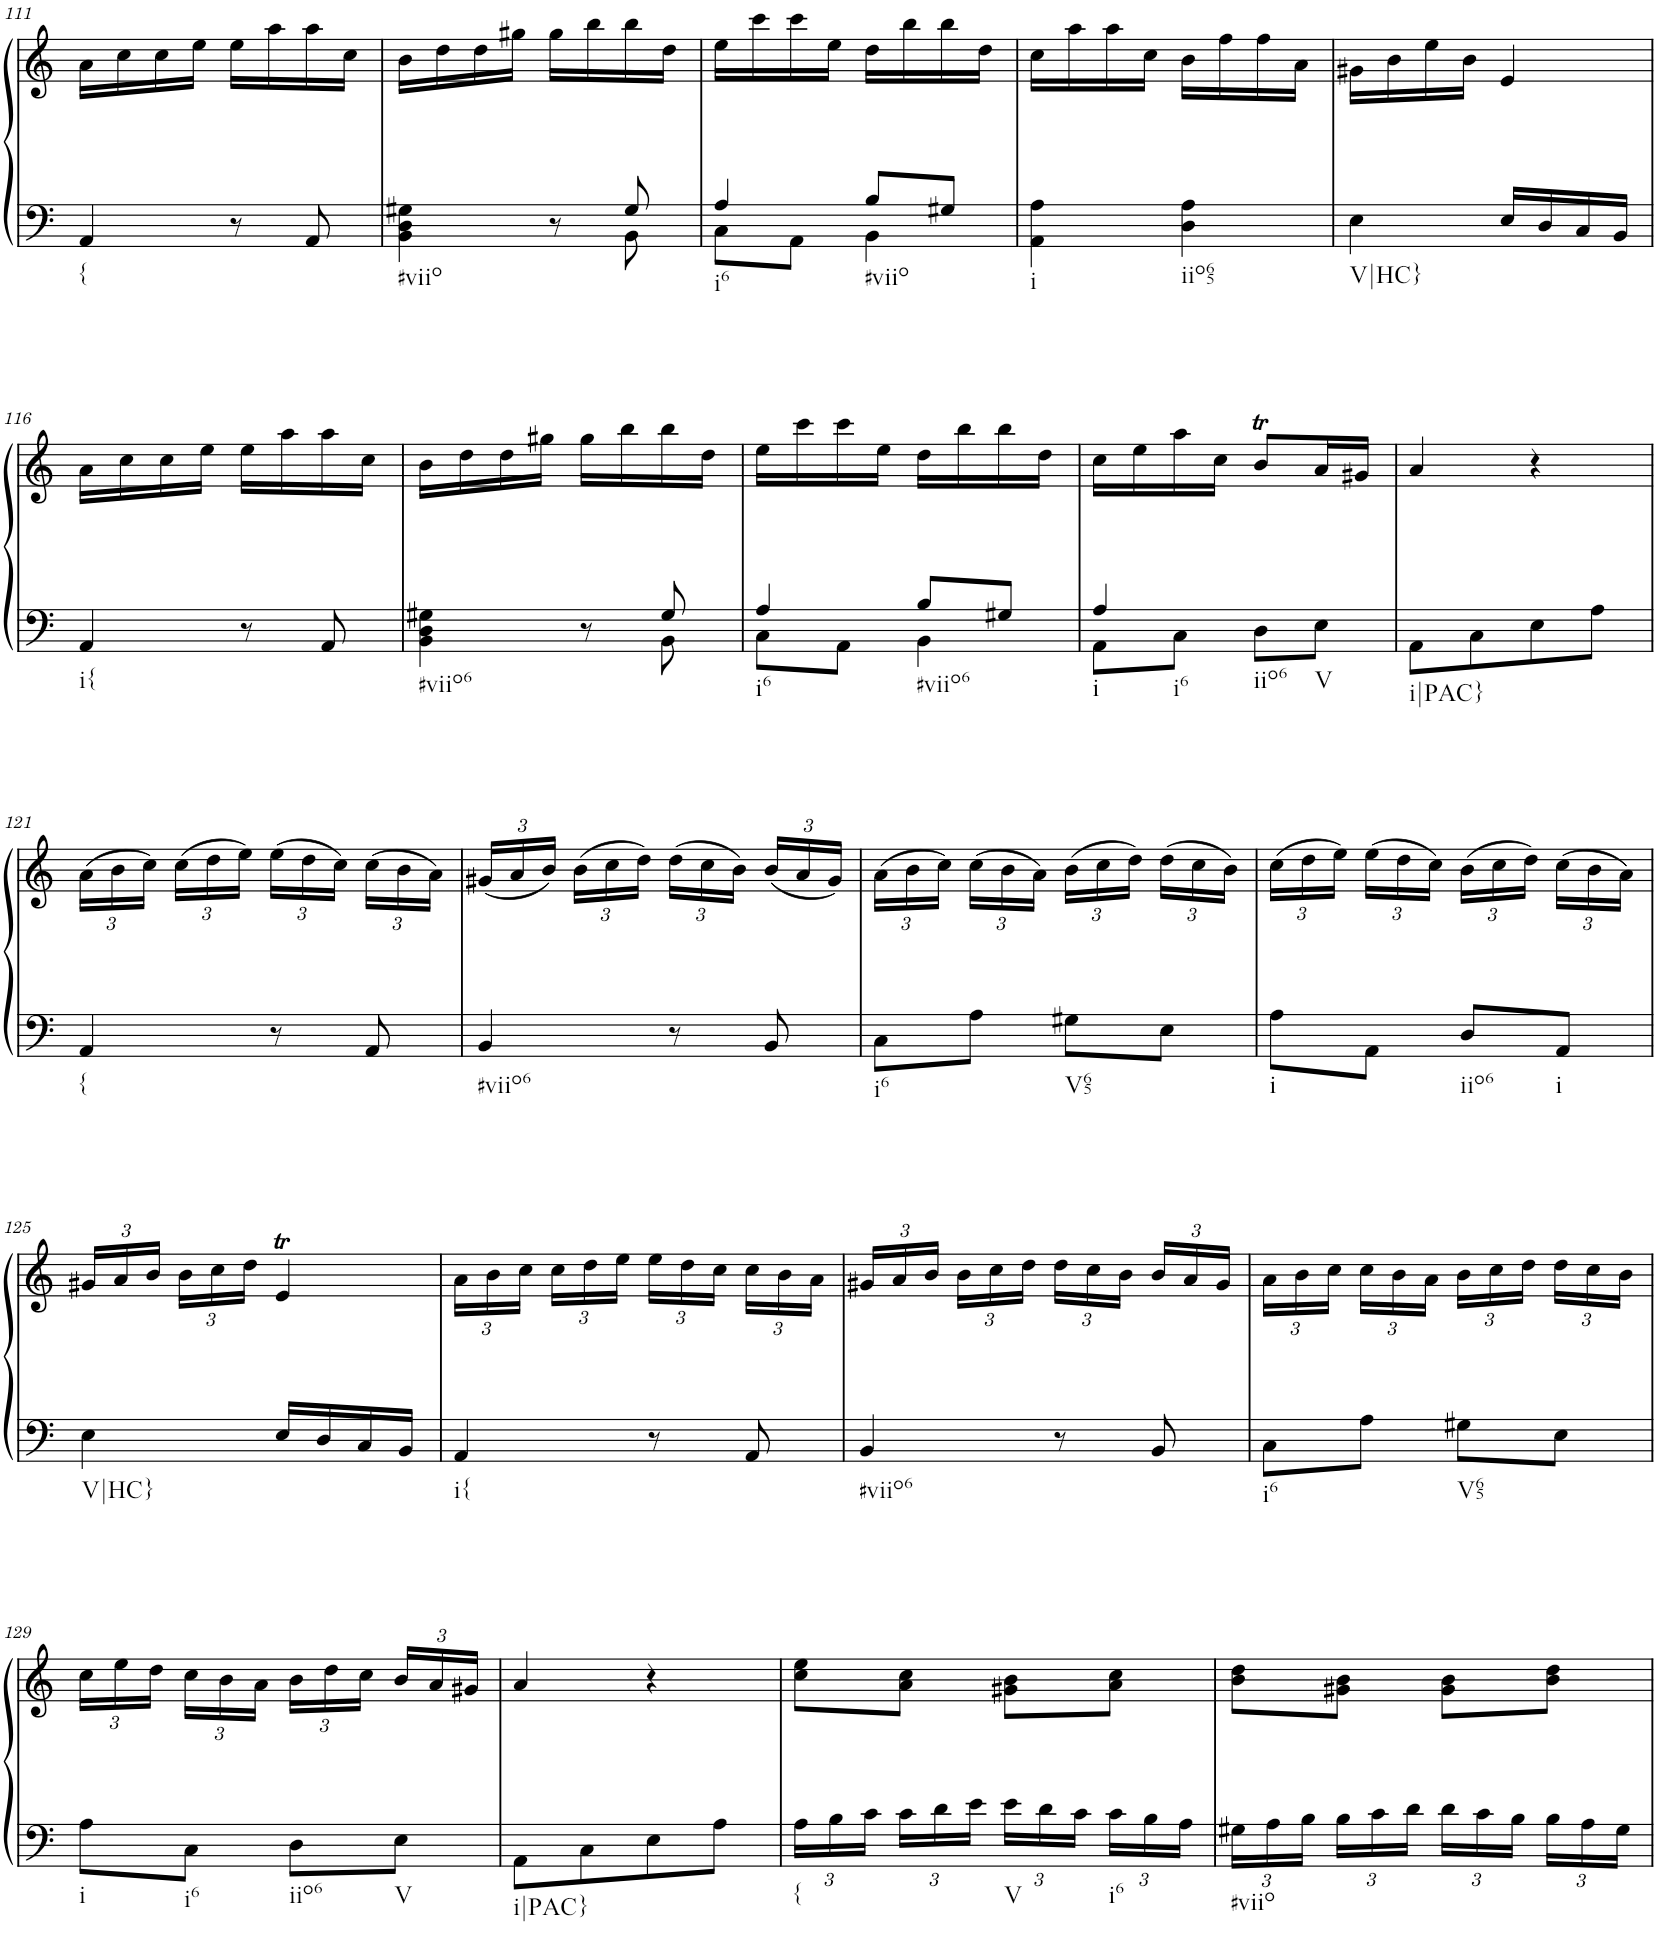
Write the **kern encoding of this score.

**kern	**kern
*part1	*part1
*staff2	*staff1
*I"Piano	*
*I'Pno.	*
!!LO:PB:g=z
*clefF4	*clefG2
*k[]	*k[]
*M2/4	*M2/4
=111	=111
!LO:TX:b:t={	!
4AA/	16a\LL
.	16cc\
.	16cc\
.	16ee\JJ
8r	16ee\LL
.	16aa\
8AA/	16aa\
.	16cc\JJ
=112	=112
*^	*
!LO:TX:b:t=#viio	!	!
4BB\ 4D\ 4G#X\	4.ryy	16b\LL
.	.	16dd\
.	.	16dd\
.	.	16gg#X\JJ
8r	.	16gg#\LL
.	.	16bb\
8G#/	8BB\	16bb\
.	.	16dd\JJ
=113	=113	=113
!LO:TX:b:t=i6	!	!
4A/	8C\L	16ee\LL
.	.	16ccc\
.	8AA\J	16ccc\
.	.	16ee\JJ
!LO:TX:b:t=#viio	!	!
8B/L	4BB\	16dd\LL
.	.	16bb\
8G#X/J	.	16bb\
.	.	16dd\JJ
*v	*v	*
=114	=114
!LO:TX:b:t=i	!
4AA\ 4A\	16cc\LL
.	16aa\
.	16aa\
.	16cc\JJ
!LO:TX:b:t=iio65	!
4D\ 4A\	16b\LL
.	16ff\
.	16ff\
.	16a\JJ
=115	=115
!LO:TX:b:t=V|HC}	!
4E\	16g#X\LL
.	16b\
.	16ee\
.	16b\JJ
16E/LL	4e/
16D/	.
16C/	.
16BB/JJ	.
!!LO:LB:g=z
=116	=116
!LO:TX:b:t=i{	!
4AA/	16a\LL
.	16cc\
.	16cc\
.	16ee\JJ
8r	16ee\LL
.	16aa\
8AA/	16aa\
.	16cc\JJ
=117	=117
*^	*
!LO:TX:b:t=#viio6	!	!
4BB\ 4D\ 4G#X\	4.ryy	16b\LL
.	.	16dd\
.	.	16dd\
.	.	16gg#X\JJ
8r	.	16gg#\LL
.	.	16bb\
8G#/	8BB\	16bb\
.	.	16dd\JJ
=118	=118	=118
!LO:TX:b:t=i6	!	!
4A/	8C\L	16ee\LL
.	.	16ccc\
.	8AA\J	16ccc\
.	.	16ee\JJ
!LO:TX:b:t=#viio6	!	!
8B/L	4BB\	16dd\LL
.	.	16bb\
8G#X/J	.	16bb\
.	.	16dd\JJ
=119	=119	=119
!LO:TX:b:t=i	!	!
!LO:TX:b:t=i6	!	!
4A/	8AA\L	16cc\LL
.	.	16ee\
.	8C\J	16aa\
.	.	16cc\JJ
!LO:TX:b:t=iio6	!	!
8D\L	4ryy	8bt/L
!LO:TX:b:t=V	!	!
8E\J	.	16a/L
.	.	16g#X/JJ
*v	*v	*
=120	=120
!LO:TX:b:t=i|PAC}	!
8AA\L	4a/
8C\	.
8E\	4r
8A\J	.
!!LO:LB:g=z
=121	=121
*	*Xbrackettup
!LO:TX:b:t={	!
4AA/	(24a\LL
.	24b\
.	24cc\JJ)
.	(24cc\LL
.	24dd\
.	24ee\JJ)
8r	(24ee\LL
.	24dd\
.	24cc\JJ)
8AA/	(24cc\LL
.	24b\
.	24a\JJ)
=122	=122
!LO:TX:b:t=#viio6	!
4BB/	(24g#X/LL
.	24a/
.	24b/JJ)
.	(24b\LL
.	24cc\
.	24dd\JJ)
8r	(24dd\LL
.	24cc\
.	24b\JJ)
8BB/	(24b/LL
.	24a/
.	24g#/JJ)
=123	=123
!LO:TX:b:t=i6	!
8C\L	(24a\LL
.	24b\
.	24cc\JJ)
8A\J	(24cc\LL
.	24b\
.	24a\JJ)
!LO:TX:b:t=V65	!
8G#X\L	(24b\LL
.	24cc\
.	24dd\JJ)
8E\J	(24dd\LL
.	24cc\
.	24b\JJ)
=124	=124
!LO:TX:b:t=i	!
8A\L	(24cc\LL
.	24dd\
.	24ee\JJ)
8AA\J	(24ee\LL
.	24dd\
.	24cc\JJ)
!LO:TX:b:t=iio6	!
8D/L	(24b\LL
.	24cc\
.	24dd\JJ)
!LO:TX:b:t=i	!
8AA/J	(24cc\LL
.	24b\
.	24a\JJ)
!!LO:LB:g=z
=125	=125
!LO:TX:b:t=V|HC}	!
4E\	24g#X/LL
.	24a/
.	24b/JJ
.	24b\LL
.	24cc\
.	24dd\JJ
16E/LL	4et/
16D/	.
16C/	.
16BB/JJ	.
=126	=126
!LO:TX:b:t=i{	!
4AA/	24a\LL
.	24b\
.	24cc\JJ
.	24cc\LL
.	24dd\
.	24ee\JJ
8r	24ee\LL
.	24dd\
.	24cc\JJ
8AA/	24cc\LL
.	24b\
.	24a\JJ
=127	=127
!LO:TX:b:t=#viio6	!
4BB/	24g#X/LL
.	24a/
.	24b/JJ
.	24b\LL
.	24cc\
.	24dd\JJ
8r	24dd\LL
.	24cc\
.	24b\JJ
8BB/	24b/LL
.	24a/
.	24g#/JJ
=128	=128
!LO:TX:b:t=i6	!
8C\L	24a\LL
.	24b\
.	24cc\JJ
8A\J	24cc\LL
.	24b\
.	24a\JJ
!LO:TX:b:t=V65	!
8G#X\L	24b\LL
.	24cc\
.	24dd\JJ
8E\J	24dd\LL
.	24cc\
.	24b\JJ
!!LO:LB:g=z
=129	=129
!LO:TX:b:t=i	!
8A\L	24cc\LL
.	24ee\
.	24dd\JJ
!LO:TX:b:t=i6	!
8C\J	24cc\LL
.	24b\
.	24a\JJ
!LO:TX:b:t=iio6	!
8D\L	24b\LL
.	24dd\
.	24cc\JJ
!LO:TX:b:t=V	!
8E\J	24b/LL
.	24a/
.	24g#X/JJ
=130	=130
!LO:TX:b:t=i|PAC}	!
8AA\L	4a/
8C\	.
8E\	4r
8A\J	.
=131	=131
*Xbrackettup	*
!LO:TX:b:t={	!
24A\LL	8cc\ 8ee\L
24B\	.
24c\JJ	.
24c\LL	8a\ 8cc\J
24d\	.
24e\JJ	.
!LO:TX:b:t=V	!
24e\LL	8g#X\ 8b\L
24d\	.
24c\JJ	.
!LO:TX:b:t=i6	!
24c\LL	8a\ 8cc\J
24B\	.
24A\JJ	.
=132	=132
!LO:TX:b:t=#viio	!
24G#X\LL	8b\ 8dd\L
24A\	.
24B\JJ	.
24B\LL	8g#X\ 8b\J
24c\	.
24d\JJ	.
24d\LL	8g#\ 8b\L
24c\	.
24B\JJ	.
24B\LL	8b\ 8dd\J
24A\	.
24G#\JJ	.
=	=
*-	*-
